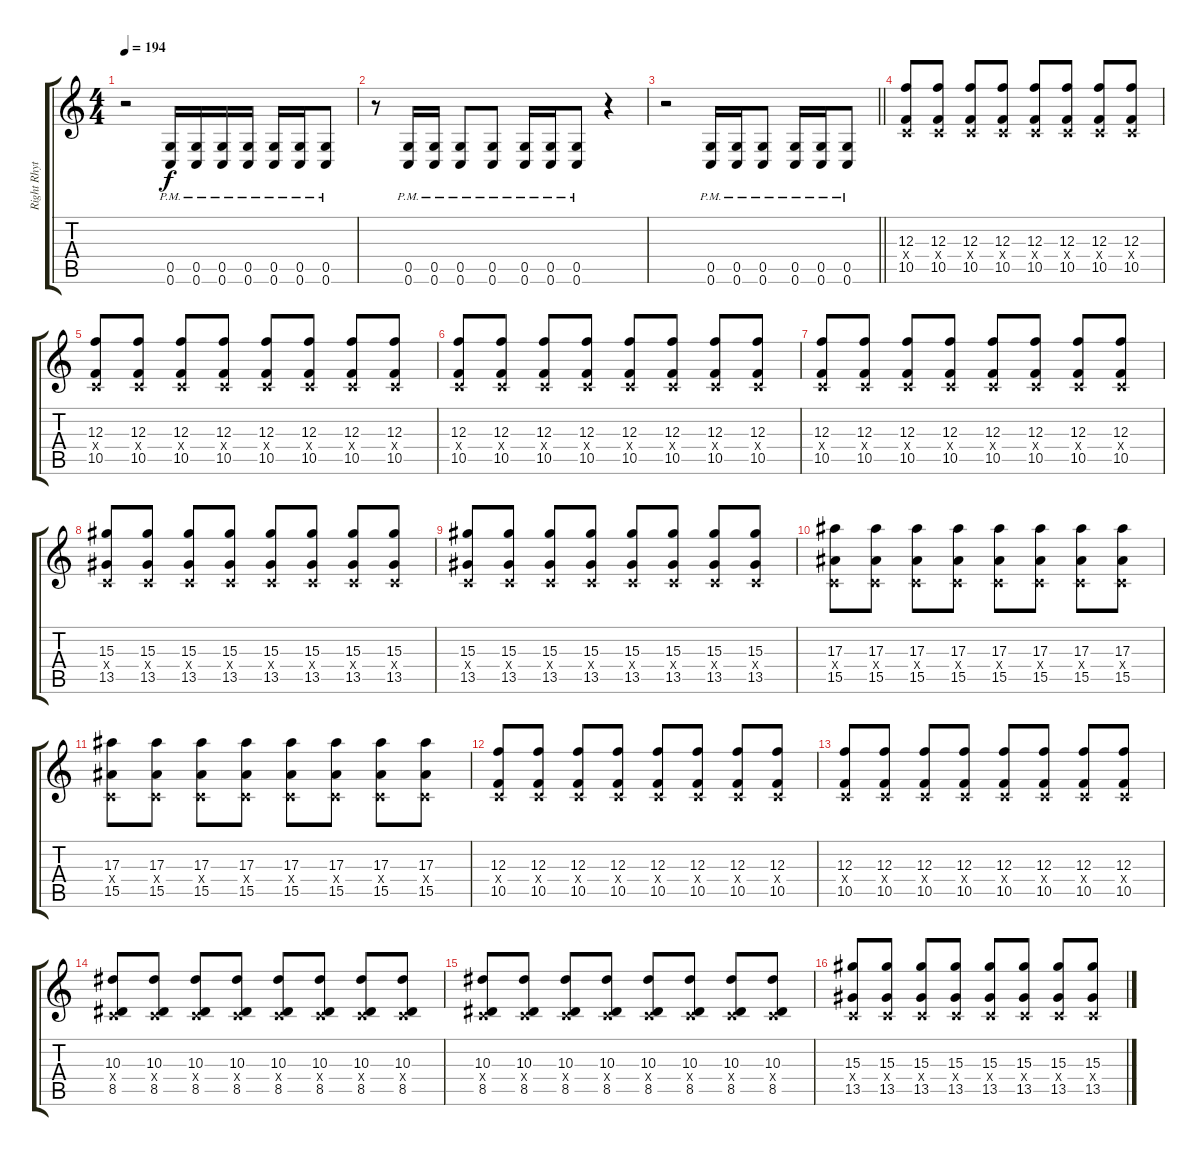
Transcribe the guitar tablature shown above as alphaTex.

\track ("Right Rhythm" "Right Rhyt") {instrument distortionguitar}
\staff {score tabs}
\tuning (D4 A3 F3 C3 G2 C2) {hide}
\ts (4 4)
\tempo 194
\clef g2
\ks c
r.2{dy f} (0.5{pm} 0.6{pm}).16 (0.5{pm} 0.6{pm}).16 (0.5{pm} 0.6{pm}).16 (0.5{pm} 0.6{pm}).16 (0.5{pm} 0.6{pm}).16 (0.5{pm} 0.6{pm}).16 (0.5{pm} 0.6{pm}).8 |
r.8 (0.5{pm} 0.6{pm}).16 (0.5{pm} 0.6{pm}).16 (0.5{pm} 0.6{pm}).8 (0.5{pm} 0.6{pm}).8 (0.5{pm} 0.6{pm}).16 (0.5{pm} 0.6{pm}).16 (0.5{pm} 0.6{pm}).8 r.4 |
\barLineRight lightlight
r.2 (0.5{pm} 0.6{pm}).16 (0.5{pm} 0.6{pm}).16 (0.5{pm} 0.6{pm}).8 (0.5{pm} 0.6{pm}).16 (0.5{pm} 0.6{pm}).16 (0.5{pm} 0.6{pm}).8 |
\section ("" "")
(12.3 0.4{x} 10.5).8 (12.3 0.4{x} 10.5).8 (12.3 0.4{x} 10.5).8 (12.3 0.4{x} 10.5).8 (12.3 0.4{x} 10.5).8 (12.3 0.4{x} 10.5).8 (12.3 0.4{x} 10.5).8 (12.3 0.4{x} 10.5).8 |
(12.3 0.4{x} 10.5).8 (12.3 0.4{x} 10.5).8 (12.3 0.4{x} 10.5).8 (12.3 0.4{x} 10.5).8 (12.3 0.4{x} 10.5).8 (12.3 0.4{x} 10.5).8 (12.3 0.4{x} 10.5).8 (12.3 0.4{x} 10.5).8 |
(12.3 0.4{x} 10.5).8 (12.3 0.4{x} 10.5).8 (12.3 0.4{x} 10.5).8 (12.3 0.4{x} 10.5).8 (12.3 0.4{x} 10.5).8 (12.3 0.4{x} 10.5).8 (12.3 0.4{x} 10.5).8 (12.3 0.4{x} 10.5).8 |
(12.3 0.4{x} 10.5).8 (12.3 0.4{x} 10.5).8 (12.3 0.4{x} 10.5).8 (12.3 0.4{x} 10.5).8 (12.3 0.4{x} 10.5).8 (12.3 0.4{x} 10.5).8 (12.3 0.4{x} 10.5).8 (12.3 0.4{x} 10.5).8 |
(15.3 0.4{x} 13.5).8 (15.3 0.4{x} 13.5).8 (15.3 0.4{x} 13.5).8 (15.3 0.4{x} 13.5).8 (15.3 0.4{x} 13.5).8 (15.3 0.4{x} 13.5).8 (15.3 0.4{x} 13.5).8 (15.3 0.4{x} 13.5).8 |
(15.3 0.4{x} 13.5).8 (15.3 0.4{x} 13.5).8 (15.3 0.4{x} 13.5).8 (15.3 0.4{x} 13.5).8 (15.3 0.4{x} 13.5).8 (15.3 0.4{x} 13.5).8 (15.3 0.4{x} 13.5).8 (15.3 0.4{x} 13.5).8 |
(17.3 0.4{x} 15.5).8 (17.3 0.4{x} 15.5).8 (17.3 0.4{x} 15.5).8 (17.3 0.4{x} 15.5).8 (17.3 0.4{x} 15.5).8 (17.3 0.4{x} 15.5).8 (17.3 0.4{x} 15.5).8 (17.3 0.4{x} 15.5).8 |
(17.3 0.4{x} 15.5).8 (17.3 0.4{x} 15.5).8 (17.3 0.4{x} 15.5).8 (17.3 0.4{x} 15.5).8 (17.3 0.4{x} 15.5).8 (17.3 0.4{x} 15.5).8 (17.3 0.4{x} 15.5).8 (17.3 0.4{x} 15.5).8 |
(12.3 0.4{x} 10.5).8 (12.3 0.4{x} 10.5).8 (12.3 0.4{x} 10.5).8 (12.3 0.4{x} 10.5).8 (12.3 0.4{x} 10.5).8 (12.3 0.4{x} 10.5).8 (12.3 0.4{x} 10.5).8 (12.3 0.4{x} 10.5).8 |
(12.3 0.4{x} 10.5).8 (12.3 0.4{x} 10.5).8 (12.3 0.4{x} 10.5).8 (12.3 0.4{x} 10.5).8 (12.3 0.4{x} 10.5).8 (12.3 0.4{x} 10.5).8 (12.3 0.4{x} 10.5).8 (12.3 0.4{x} 10.5).8 |
(10.3 0.4{x} 8.5).8 (10.3 0.4{x} 8.5).8 (10.3 0.4{x} 8.5).8 (10.3 0.4{x} 8.5).8 (10.3 0.4{x} 8.5).8 (10.3 0.4{x} 8.5).8 (10.3 0.4{x} 8.5).8 (10.3 0.4{x} 8.5).8 |
(10.3 0.4{x} 8.5).8 (10.3 0.4{x} 8.5).8 (10.3 0.4{x} 8.5).8 (10.3 0.4{x} 8.5).8 (10.3 0.4{x} 8.5).8 (10.3 0.4{x} 8.5).8 (10.3 0.4{x} 8.5).8 (10.3 0.4{x} 8.5).8 |
(15.3 0.4{x} 13.5).8 (15.3 0.4{x} 13.5).8 (15.3 0.4{x} 13.5).8 (15.3 0.4{x} 13.5).8 (15.3 0.4{x} 13.5).8 (15.3 0.4{x} 13.5).8 (15.3 0.4{x} 13.5).8 (15.3 0.4{x} 13.5).8
